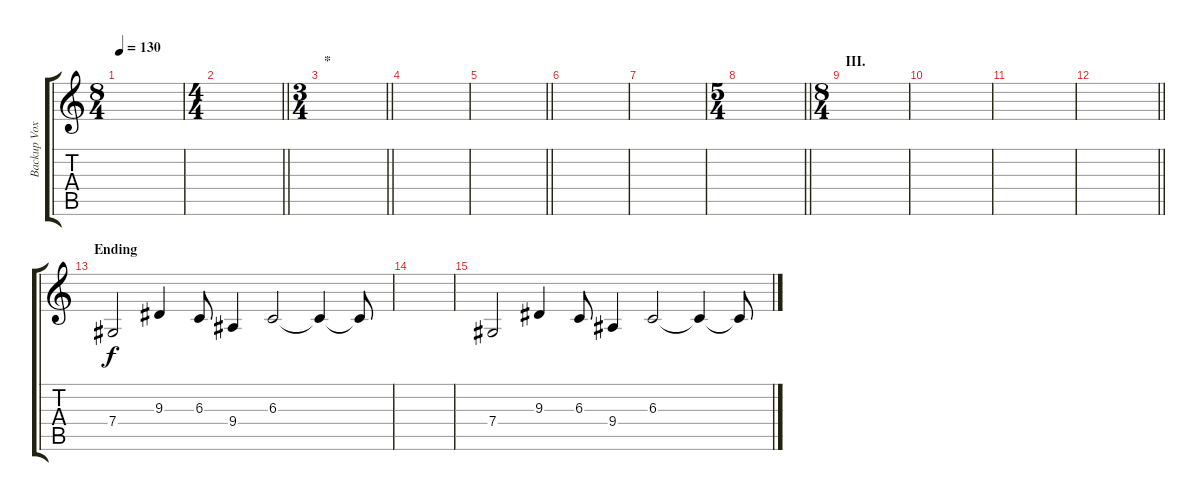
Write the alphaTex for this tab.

\track ("Backup Vox2 (Buddy)" "Backup Vox") {instrument trumpet}
\staff {score tabs}
\tuning (Eb4 Bb3 Gb3 Db3 Ab2 Eb2) {hide}
\ts (8 4)
\tempo 130
\clef g2
\ks c
|
\ts (4 4)
\barLineRight lightlight
|
\ts (3 4)
\section ("" "*")
\barLineRight lightlight
|
|
\barLineRight lightlight
|
|
|
\ts (5 4)
\barLineRight lightlight
|
\ts (8 4)
\section ("" "III.")
|
|
|
\barLineRight lightlight
|
\section ("" "Ending")
7.4.2 9.3.4 6.3.8 9.4.4 6.3.2 6.3{t}.4 6.3{t}.8 |
|
7.4.2 9.3.4 6.3.8 9.4.4 6.3.2 6.3{t}.4 6.3{t}.8
